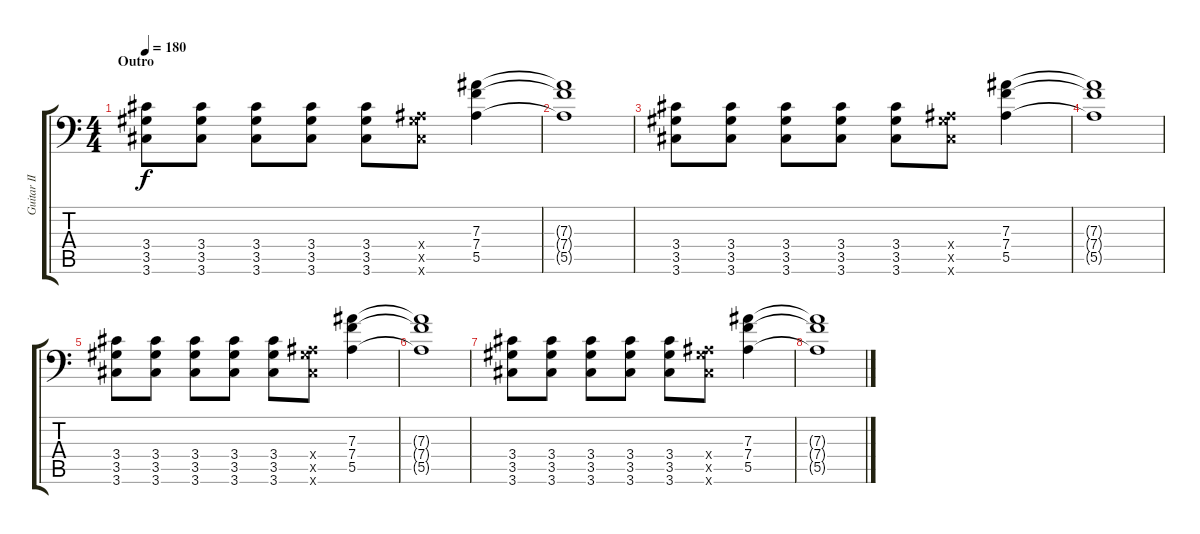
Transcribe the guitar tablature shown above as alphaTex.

\track ("Guitar II" "Guitar II") {instrument distortionguitar}
\staff {score tabs}
\tuning (C4 G3 Eb3 Bb2 F2 Bb1) {hide}
\ts (4 4)
\section ("" "Outro")
\tempo 180
\clef f4
\ks c
(3.4 3.5 3.6).8{dy f} (3.4 3.5 3.6).8 (3.4 3.5 3.6).8 (3.4 3.5 3.6).8 (3.4 3.5 3.6).8 (0.4{x} 3.5{x} 3.6{x}).8 (7.3 7.4 5.5).4 |
(7.3{t} 7.4{t} 5.5{t}).1 |
(3.4 3.5 3.6).8 (3.4 3.5 3.6).8 (3.4 3.5 3.6).8 (3.4 3.5 3.6).8 (3.4 3.5 3.6).8 (0.4{x} 3.5{x} 3.6{x}).8 (7.3 7.4 5.5).4 |
(7.3{t} 7.4{t} 5.5{t}).1 |
(3.4 3.5 3.6).8 (3.4 3.5 3.6).8 (3.4 3.5 3.6).8 (3.4 3.5 3.6).8 (3.4 3.5 3.6).8 (0.4{x} 3.5{x} 3.6{x}).8 (7.3 7.4 5.5).4 |
(7.3{t} 7.4{t} 5.5{t}).1 |
(3.4 3.5 3.6).8 (3.4 3.5 3.6).8 (3.4 3.5 3.6).8 (3.4 3.5 3.6).8 (3.4 3.5 3.6).8 (0.4{x} 3.5{x} 3.6{x}).8 (7.3 7.4 5.5).4 |
(7.3{t} 7.4{t} 5.5{t}).1
